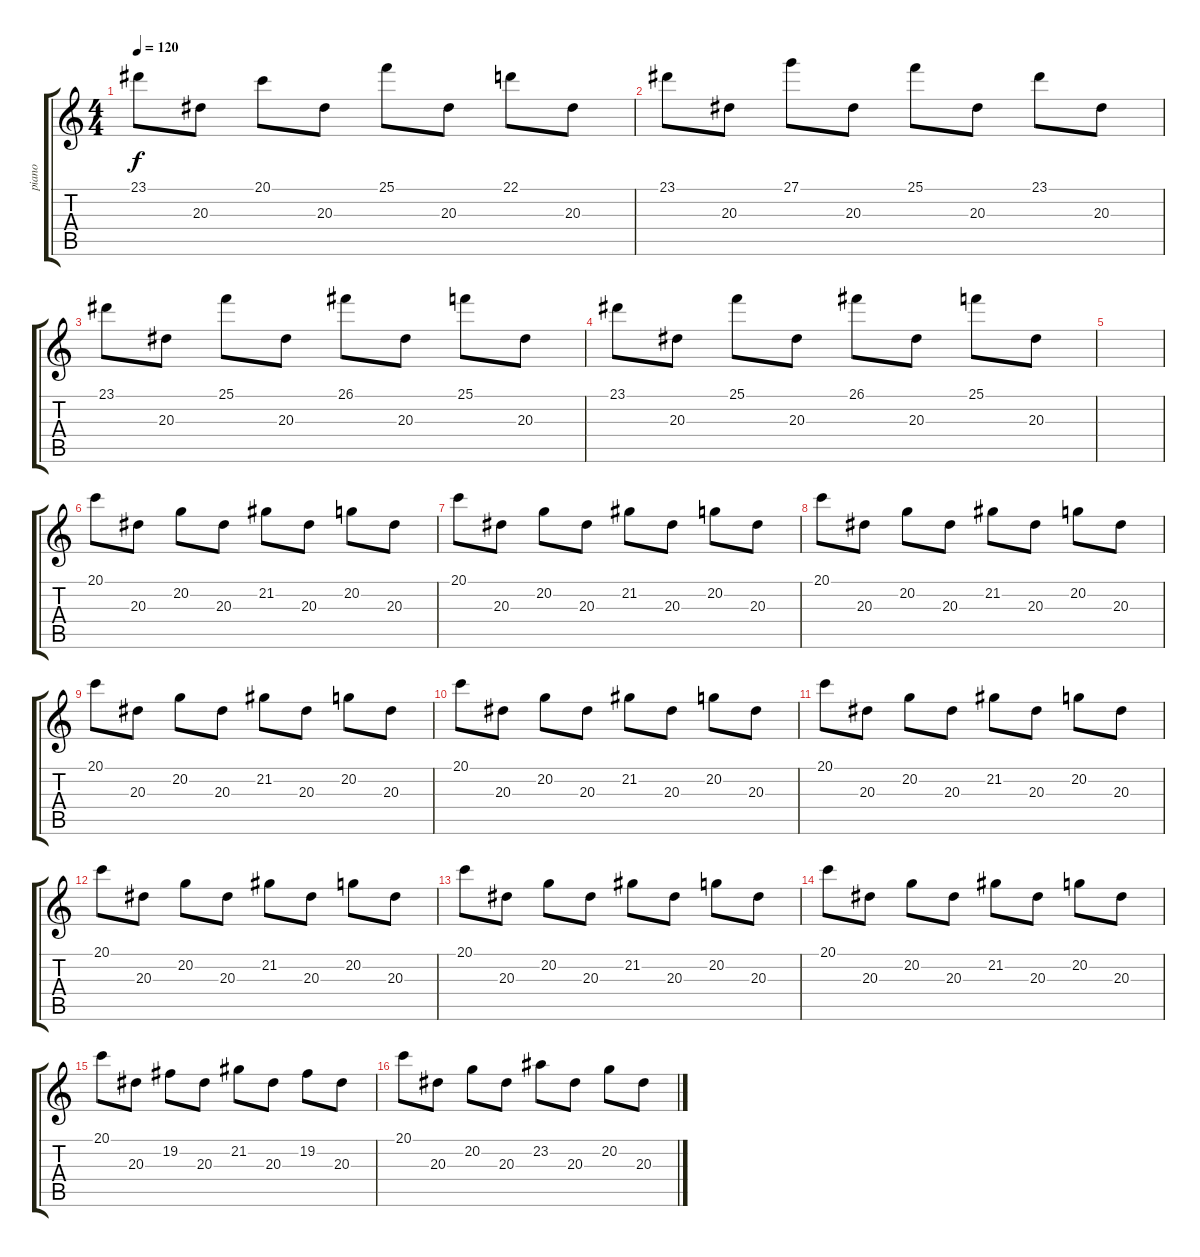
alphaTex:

\track ("piano" "piano") {instrument acousticgrandpiano}
\staff {score tabs}
\tuning (E4 B3 G3 D3 A2 E2) {hide}
\ts (4 4)
\tempo 120
\clef g2
\ks c
23.1.8{dy f} 20.3.8 20.1.8 20.3.8 25.1.8 20.3.8 22.1.8 20.3.8 |
23.1.8 20.3.8 27.1.8 20.3.8 25.1.8 20.3.8 23.1.8 20.3.8 |
23.1.8 20.3.8 25.1.8 20.3.8 26.1.8 20.3.8 25.1.8 20.3.8 |
23.1.8 20.3.8 25.1.8 20.3.8 26.1.8 20.3.8 25.1.8 20.3.8 |
|
20.1.8 20.3.8 20.2.8 20.3.8 21.2.8 20.3.8 20.2.8 20.3.8 |
20.1.8 20.3.8 20.2.8 20.3.8 21.2.8 20.3.8 20.2.8 20.3.8 |
20.1.8 20.3.8 20.2.8 20.3.8 21.2.8 20.3.8 20.2.8 20.3.8 |
20.1.8 20.3.8 20.2.8 20.3.8 21.2.8 20.3.8 20.2.8 20.3.8 |
20.1.8 20.3.8 20.2.8 20.3.8 21.2.8 20.3.8 20.2.8 20.3.8 |
20.1.8 20.3.8 20.2.8 20.3.8 21.2.8 20.3.8 20.2.8 20.3.8 |
20.1.8 20.3.8 20.2.8 20.3.8 21.2.8 20.3.8 20.2.8 20.3.8 |
20.1.8 20.3.8 20.2.8 20.3.8 21.2.8 20.3.8 20.2.8 20.3.8 |
20.1.8 20.3.8 20.2.8 20.3.8 21.2.8 20.3.8 20.2.8 20.3.8 |
20.1.8 20.3.8 19.2.8 20.3.8 21.2.8 20.3.8 19.2.8 20.3.8 |
20.1.8 20.3.8 20.2.8 20.3.8 23.2.8 20.3.8 20.2.8 20.3.8
